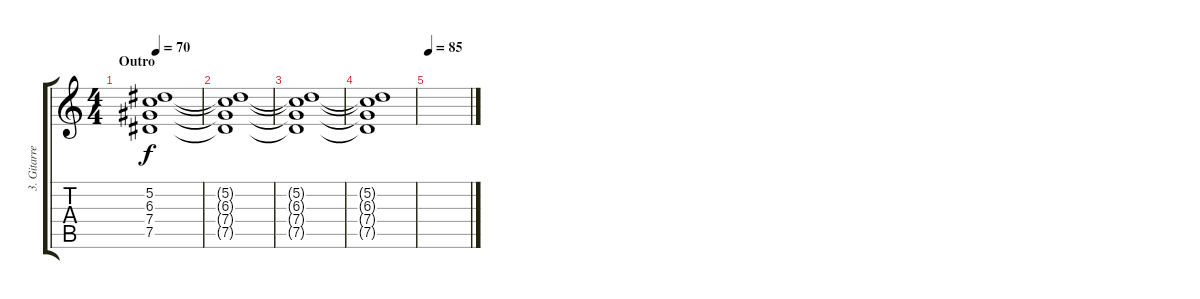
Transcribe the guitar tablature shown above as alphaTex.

\track ("3. Gitarre" "3. Gitarre") {instrument distortionguitar}
\staff {score tabs}
\tuning (Eb4 Bb3 Gb3 Db3 Ab2 Eb2) {hide}
\ts (4 4)
\section ("" "Outro")
\tempo 70
\clef g2
\ks c
(5.2 6.3 7.4 7.5).1{dy f volume 8} |
(5.2{t} 6.3{t} 7.4{t} 7.5{t}).1 |
(5.2{t} 6.3{t} 7.4{t} 7.5{t}).1{volume 3} |
(5.2{t} 6.3{t} 7.4{t} 7.5{t}).1 |
\tempo 85
